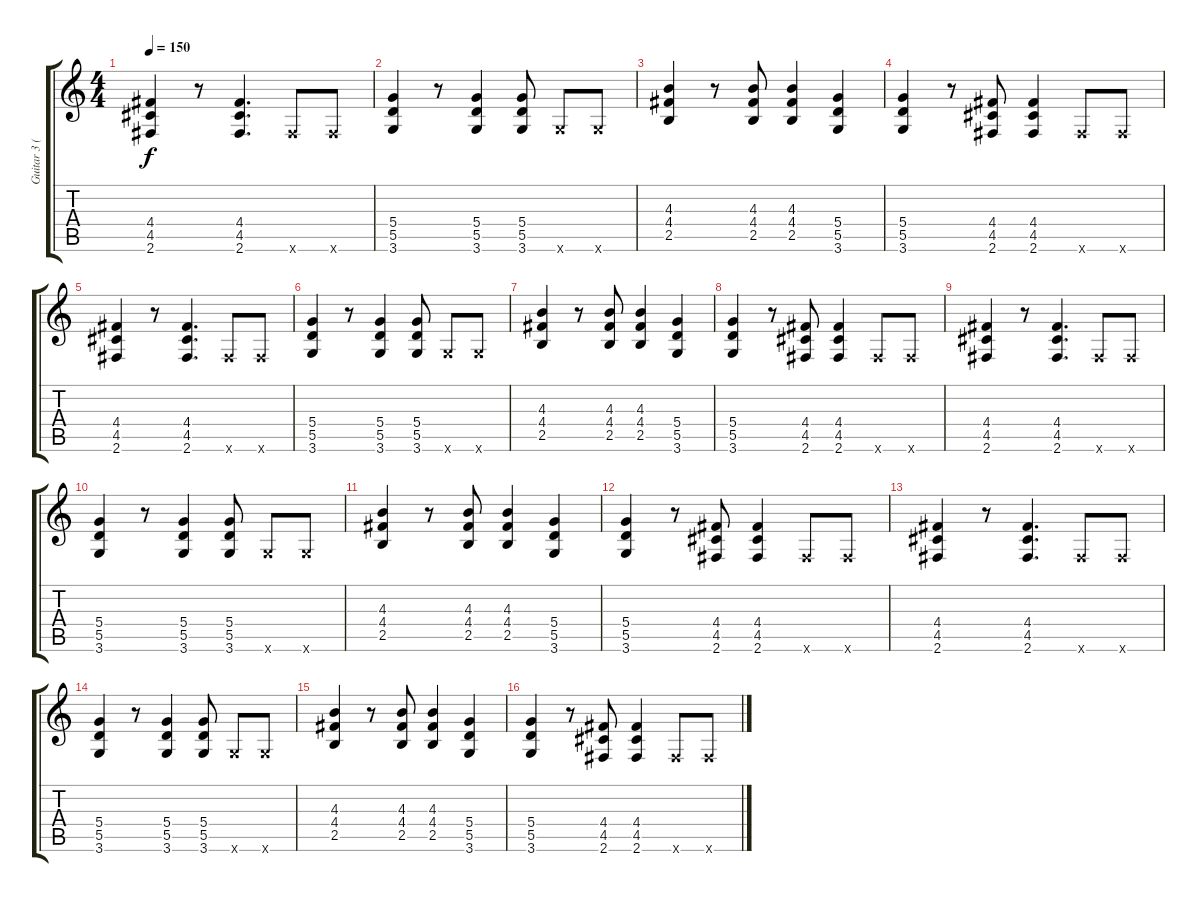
\track ("Guitar 3 (Stefko)" "Guitar 3 (") {instrument distortionguitar}
\staff {score tabs}
\tuning (E4 B3 G3 D3 A2 E2) {hide}
\ts (4 4)
\tempo 150
\clef g2
\ks c
(4.4 4.5 2.6).4{dy f} r.8 (4.4 4.5 2.6).4{d} 2.6{x}.8 2.6{x}.8 |
(5.4 5.5 3.6).4 r.8 (5.4 5.5 3.6).4 (5.4 5.5 3.6).8 3.6{x}.8 3.6{x}.8 |
(4.3 4.4 2.5).4 r.8 (4.3 4.4 2.5).8 (4.3 4.4 2.5).4 (5.4 5.5 3.6).4 |
(5.4 5.5 3.6).4 r.8 (4.4 4.5 2.6).8 (4.4 4.5 2.6).4 2.6{x}.8 2.6{x}.8 |
(4.4 4.5 2.6).4 r.8 (4.4 4.5 2.6).4{d} 2.6{x}.8 2.6{x}.8 |
(5.4 5.5 3.6).4 r.8 (5.4 5.5 3.6).4 (5.4 5.5 3.6).8 3.6{x}.8 3.6{x}.8 |
(4.3 4.4 2.5).4 r.8 (4.3 4.4 2.5).8 (4.3 4.4 2.5).4 (5.4 5.5 3.6).4 |
(5.4 5.5 3.6).4 r.8 (4.4 4.5 2.6).8 (4.4 4.5 2.6).4 2.6{x}.8 2.6{x}.8 |
(4.4 4.5 2.6).4 r.8 (4.4 4.5 2.6).4{d} 2.6{x}.8 2.6{x}.8 |
(5.4 5.5 3.6).4 r.8 (5.4 5.5 3.6).4 (5.4 5.5 3.6).8 3.6{x}.8 3.6{x}.8 |
(4.3 4.4 2.5).4 r.8 (4.3 4.4 2.5).8 (4.3 4.4 2.5).4 (5.4 5.5 3.6).4 |
(5.4 5.5 3.6).4 r.8 (4.4 4.5 2.6).8 (4.4 4.5 2.6).4 2.6{x}.8 2.6{x}.8 |
(4.4 4.5 2.6).4 r.8 (4.4 4.5 2.6).4{d} 2.6{x}.8 2.6{x}.8 |
(5.4 5.5 3.6).4 r.8 (5.4 5.5 3.6).4 (5.4 5.5 3.6).8 3.6{x}.8 3.6{x}.8 |
(4.3 4.4 2.5).4 r.8 (4.3 4.4 2.5).8 (4.3 4.4 2.5).4 (5.4 5.5 3.6).4 |
(5.4 5.5 3.6).4 r.8 (4.4 4.5 2.6).8 (4.4 4.5 2.6).4 2.6{x}.8 2.6{x}.8
